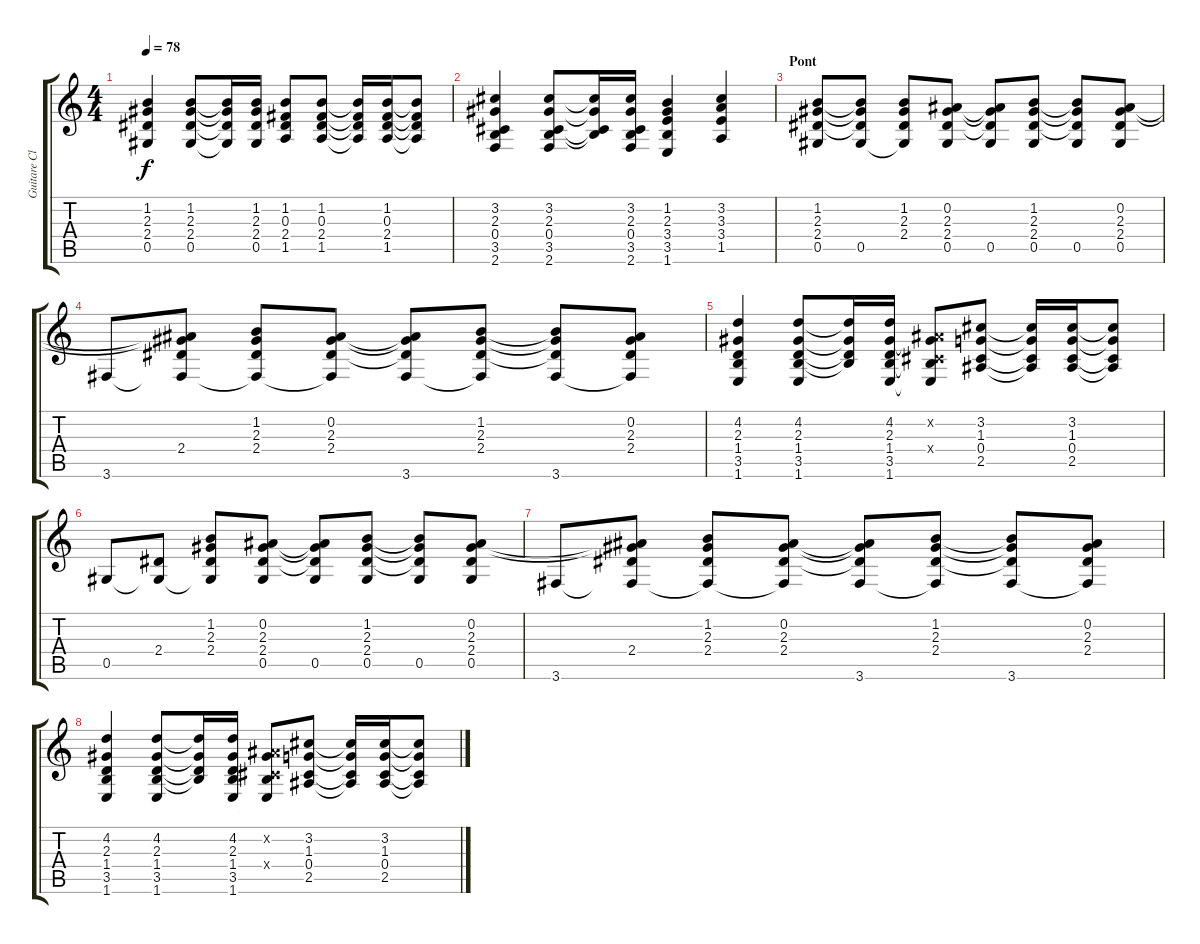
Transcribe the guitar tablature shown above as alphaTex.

\track ("Guitare Clean" "Guitare Cl") {instrument acousticguitarnylon}
\staff {score tabs}
\tuning (Eb4 Bb3 Gb3 Db3 Ab2 Eb2) {hide}
\ts (4 4)
\tempo 78
\clef g2
\ks c
(1.2 2.3 2.4 0.5).4{dy f} (1.2 2.3 2.4 0.5).8 (1.2{t} 2.3{t} 2.4{t} 0.5{t}).16 (1.2 2.3 2.4 0.5).16 (1.2 0.3 2.4 1.5).8 (1.2 0.3 2.4 1.5).8 (1.2{t} 0.3{t} 2.4{t} 1.5{t}).16 (1.2 0.3 2.4 1.5).16 (1.2{t} 0.3{t} 2.4{t} 1.5{t}).8 |
(3.2 2.3 0.4 3.5 2.6).4 (3.2 2.3 0.4 3.5 2.6).8 (3.2{t} 2.3{t} 0.4{t} 3.5{t}).16 (3.2 2.3 0.4 3.5 2.6).16 (1.2 2.3 3.4 3.5 1.6).4 (3.2 3.3 3.4 1.5).4 |
\section ("" "Pont")
(1.2 2.3 2.4 0.5).8 (1.2{t} 2.3{t} 2.4{t} 0.5).8 (1.2 2.3 2.4 0.5{t}).8 (0.2 2.3 2.4 0.5).8 (0.2{t} 2.3{t} 2.4{t} 0.5).8 (1.2 2.3 2.4 0.5).8 (1.2{t} 2.3{t} 2.4{t} 0.5).8 (0.2 2.3 2.4 0.5).8 |
3.6.8 (0.2{t} 2.3{t} 2.4 3.6{t}).8 (1.2 2.3 2.4 3.6{t}).8 (0.2 2.3 2.4 3.6{t}).8 (0.2{t} 2.3{t} 2.4{t} 3.6).8 (1.2 2.3 2.4 3.6{t}).8 (1.2{t} 2.3{t} 2.4{t} 3.6).8 (0.2 2.3 2.4 3.6{t}).8 |
(4.2 2.3 1.4 3.5 1.6).4 (4.2 2.3 1.4 3.5 1.6).8 (4.2{t} 2.3{t} 1.4{t} 3.5{t}).16 (4.2 2.3 1.4 3.5 1.6).16 (0.2{x} 2.3{t} 0.4{x} 3.5{t} 1.6{t}).8 (3.2 1.3 0.4 2.5).8 (3.2{t} 1.3{t} 0.4{t} 2.5{t}).16 (3.2 1.3 0.4 2.5).16 (3.2{t} 1.3{t} 0.4{t} 2.5{t}).8 |
0.5.8 (2.4 0.5{t}).8 (1.2 2.3 2.4 0.5{t}).8 (0.2 2.3 2.4 0.5).8 (0.2{t} 2.3{t} 2.4{t} 0.5).8 (1.2 2.3 2.4 0.5).8 (1.2{t} 2.3{t} 2.4{t} 0.5).8 (0.2 2.3 2.4 0.5).8 |
3.6.8 (0.2{t} 2.3{t} 2.4 3.6{t}).8 (1.2 2.3 2.4 3.6{t}).8 (0.2 2.3 2.4 3.6{t}).8 (0.2{t} 2.3{t} 2.4{t} 3.6).8 (1.2 2.3 2.4 3.6{t}).8 (1.2{t} 2.3{t} 2.4{t} 3.6).8 (0.2 2.3 2.4 3.6{t}).8 |
(4.2 2.3 1.4 3.5 1.6).4 (4.2 2.3 1.4 3.5 1.6).8 (4.2{t} 2.3{t} 1.4{t} 3.5{t}).16 (4.2 2.3 1.4 3.5 1.6).16 (0.2{x} 2.3{t} 0.4{x} 3.5{t} 1.6{t}).8 (3.2 1.3 0.4 2.5).8 (3.2{t} 1.3{t} 0.4{t} 2.5{t}).16 (3.2 1.3 0.4 2.5).16 (3.2{t} 1.3{t} 0.4{t} 2.5{t}).8
